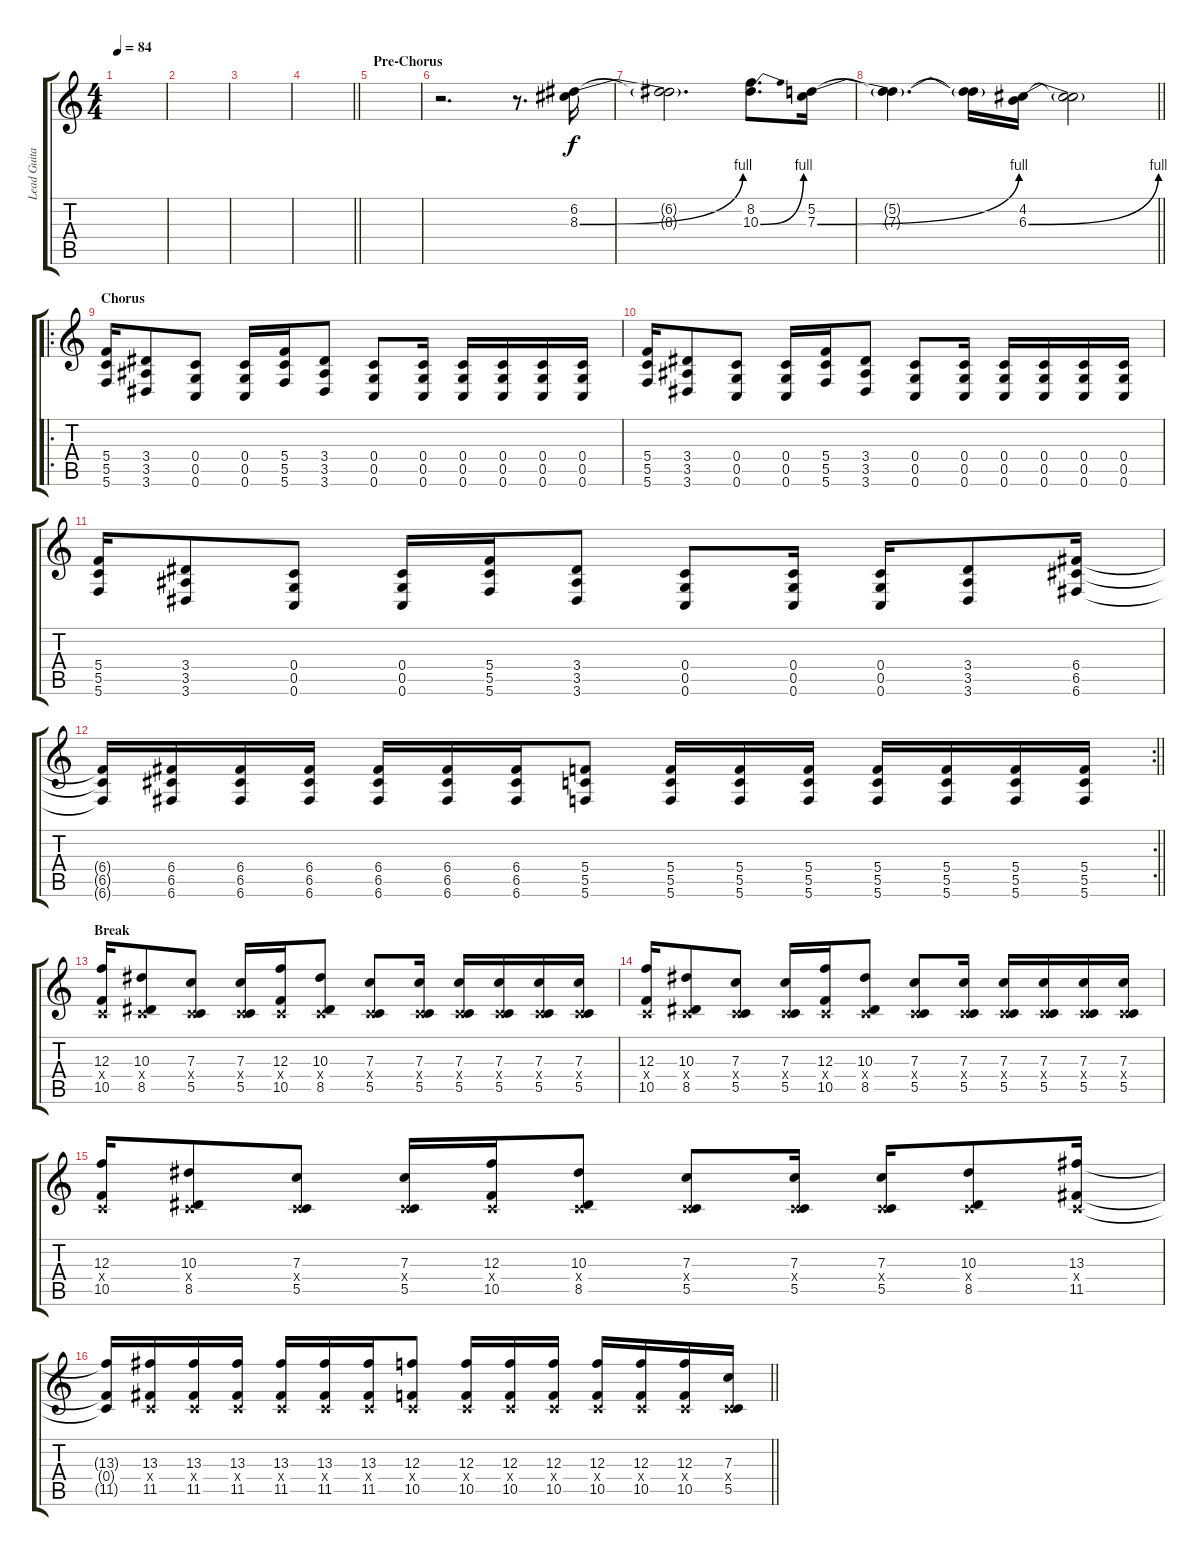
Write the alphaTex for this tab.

\track ("Lead Guitar/With slight delay" "Lead Guita") {instrument distortionguitar}
\staff {score tabs}
\tuning (D4 A3 F3 C3 G2 C2) {hide}
\ts (4 4)
\tempo 84
\clef g2
\ks c
|
|
|
\barLineRight lightlight
|
\section ("" "Pre-Chorus")
|
r.2{d} r.8{d} (6.2 8.3{be (bend 0 0 60 4)}).16 |
(6.2{t} 8.3{t}).2{d} (8.2 10.3{be (bend 0 0 60 4)}).8{d} (5.2 7.3{be (bend 0 0 60 4)}).16 |
\barLineRight lightlight
(5.2{t} 7.3{t}).4{d} (5.2{t} 7.3{t}).16 (4.2 6.3{be (bend 0 0 60 4)}).16 (4.2{t} 6.3{t}).2 |
\ro
\section ("" "Chorus")
(5.4 5.5 5.6).16{volume 5} (3.4 3.5 3.6).8 (0.4 0.5 0.6).8 (0.4 0.5 0.6).16 (5.4 5.5 5.6).16 (3.4 3.5 3.6).8 (0.4 0.5 0.6).8 (0.4 0.5 0.6).16 (0.4 0.5 0.6).16 (0.4 0.5 0.6).16 (0.4 0.5 0.6).16 (0.4 0.5 0.6).16 |
(5.4 5.5 5.6).16 (3.4 3.5 3.6).8 (0.4 0.5 0.6).8 (0.4 0.5 0.6).16 (5.4 5.5 5.6).16 (3.4 3.5 3.6).8 (0.4 0.5 0.6).8 (0.4 0.5 0.6).16 (0.4 0.5 0.6).16 (0.4 0.5 0.6).16 (0.4 0.5 0.6).16 (0.4 0.5 0.6).16 |
(5.4 5.5 5.6).16 (3.4 3.5 3.6).8 (0.4 0.5 0.6).8 (0.4 0.5 0.6).16 (5.4 5.5 5.6).16 (3.4 3.5 3.6).8 (0.4 0.5 0.6).8 (0.4 0.5 0.6).16 (0.4 0.5 0.6).16 (3.4 3.5 3.6).8 (6.4 6.5 6.6).16 |
\rc 2
\barLineRight lightlight
(6.4{t} 6.5{t} 6.6{t}).16 (6.4 6.5 6.6).16 (6.4 6.5 6.6).16 (6.4 6.5 6.6).16 (6.4 6.5 6.6).16 (6.4 6.5 6.6).16 (6.4 6.5 6.6).16 (5.4 5.5 5.6).8 (5.4 5.5 5.6).16 (5.4 5.5 5.6).16 (5.4 5.5 5.6).16 (5.4 5.5 5.6).16 (5.4 5.5 5.6).16 (5.4 5.5 5.6).16 (5.4 5.5 5.6).16 |
\section ("" "Break")
(12.3 0.4{x} 10.5).16{volume 8} (10.3 0.4{x} 8.5).8 (7.3 0.4{x} 5.5).8 (7.3 0.4{x} 5.5).16 (12.3 0.4{x} 10.5).16 (10.3 0.4{x} 8.5).8 (7.3 0.4{x} 5.5).8 (7.3 0.4{x} 5.5).16 (7.3 0.4{x} 5.5).16 (7.3 0.4{x} 5.5).16 (7.3 0.4{x} 5.5).16 (7.3 0.4{x} 5.5).16 |
(12.3 0.4{x} 10.5).16 (10.3 0.4{x} 8.5).8 (7.3 0.4{x} 5.5).8 (7.3 0.4{x} 5.5).16 (12.3 0.4{x} 10.5).16 (10.3 0.4{x} 8.5).8 (7.3 0.4{x} 5.5).8 (7.3 0.4{x} 5.5).16 (7.3 0.4{x} 5.5).16 (7.3 0.4{x} 5.5).16 (7.3 0.4{x} 5.5).16 (7.3 0.4{x} 5.5).16 |
(12.3 0.4{x} 10.5).16 (10.3 0.4{x} 8.5).8 (7.3 0.4{x} 5.5).8 (7.3 0.4{x} 5.5).16 (12.3 0.4{x} 10.5).16 (10.3 0.4{x} 8.5).8 (7.3 0.4{x} 5.5).8 (7.3 0.4{x} 5.5).16 (7.3 0.4{x} 5.5).16 (10.3 0.4{x} 8.5).8 (13.3 0.4{x} 11.5).16 |
\barLineRight lightlight
(13.3{t} 0.4{t} 11.5{t}).16 (13.3 0.4{x} 11.5).16 (13.3 0.4{x} 11.5).16 (13.3 0.4{x} 11.5).16 (13.3 0.4{x} 11.5).16 (13.3 0.4{x} 11.5).16 (13.3 0.4{x} 11.5).16 (12.3 0.4{x} 10.5).8 (12.3 0.4{x} 10.5).16 (12.3 0.4{x} 10.5).16 (12.3 0.4{x} 10.5).16 (12.3 0.4{x} 10.5).16 (12.3 0.4{x} 10.5).16 (12.3 0.4{x} 10.5).16 (7.3 0.4{x} 5.5).16
